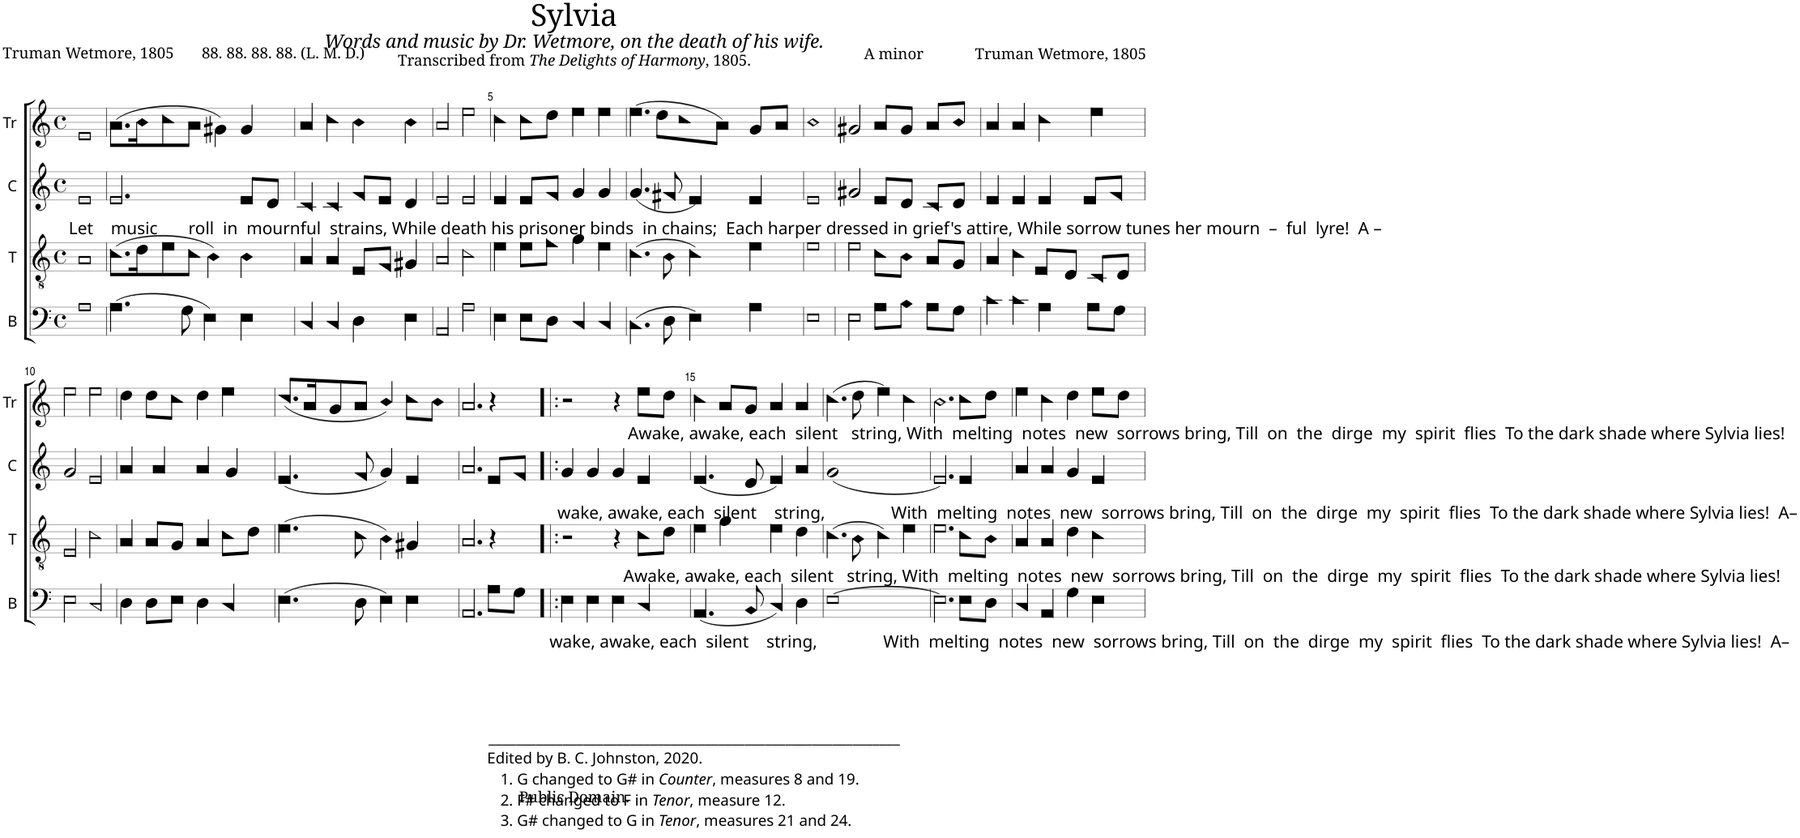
**kern	**kern	**kern	**kern
*part4	*part3	*part2	*part1
*staff4	*staff3	*staff2	*staff1
*I"B	*I"T	*I"C	*I"Tr
*I'B	*I'T	*I'C	*I'Tr
*clefF4	*clefGv2	*clefG2	*clefG2
*k[]	*k[]	*k[]	*k[]
*M4/4	*M4/4	*M4/4	*M4/4
*met(c)	*met(c)	*met(c)	*met(c)
=1	=1	=1	=1
!	!	!LO:TX:b:t=Let    music       roll  in  mournful  strains, While death his prisoner binds  in chains;  Each harper dressed in grief's attire, While sorrow tunes her mourn  –  ful  lyre!  A –	!
1A!	1A!	1e!	1e!
=2	=2	=2	=2
(4.A!\	(8.c!\L	2.e!/	(8.a!\L
.	16d!\K	.	16b!\K
.	8e!\	.	8cc!\
8G!\	8c!\J	.	8a!\J
4E!\)	4B!\)	.	4g#X!\)
4E!\	4B!\	8e!/L	4g#!/
.	.	8d!/J	.
=3	=3	=3	=3
4C!/	4A!/	4c!/	4a!/
4C!/	4A!/	4c!/	4cc!\
4D!\	8E!/L	8f!/L	4b!\
.	8F!/J	8e!/J	.
4E!\	4G#X!/	4d!/	4b!\
=4	=4	=4	=4
2AA!/	2A!/	2e!/	2a!/
2A!\	2c!\	2e!/	2ee!\
=5	=5	=5	=5
4E!\	4e!\	4e!/	4cc!\
8E!\L	8e!\L	8e!/L	8cc!\L
8D!\J	8f!\J	8f!/J	8dd!\J
4C!/	4g!\	4g!/	4ee!\
4C!/	4e!\	4g!/	4ee!\
=6	=6	=6	=6
(4.C!\	(4.c!\	(4.g!/	(4.ee!\
8D!\	8B!\	8f#X!/	8dd!\L
4E!\)	4c!\)	4e!/)	8cc!\
.	.	.	8a!\J)
4A!\	4e!\	4e!/	8g!/L
.	.	.	8a!/J
=7	=7	=7	=7
1E!	1e!	1e!	1b!
=8	=8	=8	=8
2E!\	2e!\	2g#X!/	2g#X!/
8A!\L	8c!\L	8e!/L	8a!/L
8B!\J	8B!\J	8d!/J	8g#!/J
8A!\L	8A!/L	8c!/L	8a!/L
8G!\J	8G!/J	8d!/J	8b!/J
=9	=9	=9	=9
4c!\	4A!/	4e!/	4a!/
4c!\	4c!\	4e!/	4a!/
4A!\	8E!/L	4e!/	4cc!\
.	8D!/J	.	.
8A!\L	8C!/L	8e!/L	4ee!\
8G!\J	8D!/J	8f!/J	.
!!LO:LB:g=z
=10	=10	=10	=10
2E!\	2E!/	2g!/	2ee!\
2C!/	2c!\	2e!/	2ee!\
=11	=11	=11	=11
4D!\	4A!/	4a!/	4dd!\
8D!\L	8A!/L	4a!/	8dd!\L
8E!\J	8G!/J	.	8cc!\J
4D!\	4A!/	4a!/	4dd!\
4C!/	8c!\L	4g!/	4ee!\
.	8d!\J	.	.
=12	=12	=12	=12
(4.E!\	(4.e!\	(4.e!/	(8.cc!/L
.	.	.	16a!/K
.	.	.	8g!/
8D!\	8c!\	8f!/	8a!/J
4E!\)	4B!\)	4g!/)	4b!/)
4E!\	4G#X!/	4e!/	8cc!\L
.	.	.	8b!\J
=13	=13	=13	=13
2.AA!/	2.A!/	2.a!/	2.a!/
8A!\L	4r	8e!/L	4r
8G!\J	.	8f!/J	.
=14!|:	=14!|:	=14!|:	=14!|:
!	!	!LO:TX:b:t=wake, awake, each  silent    string,               With  melting  notes  new  sorrows bring, Till  on  the  dirge  my  spirit  flies  To the dark shade where Sylvia lies!  A–	!
!LO:TX:b:t=_____________________________________________________________	!	!	!
!LO:TX:b:t=Edited by B. C. Johnston, 2020.	!	!	!
!LO:TX:b:t=1. G changed to G# in	!	!	!
!LO:TX:b:i:t=Counter	!	!	!
!LO:TX:b:t=, measures 8 and 19.	!	!	!
!LO:TX:b:t=2. F# changed to F in	!	!	!
!LO:TX:b:i:t=Tenor	!	!	!
!LO:TX:b:t=, measure 12.	!	!	!
!LO:TX:b:t=3. G# changed to G in	!	!	!
!LO:TX:b:i:t=Tenor	!	!	!
!LO:TX:b:t=, measures 21 and 24.	!	!	!
!LO:TX:b:t=wake, awake, each  silent    string,               With  melting  notes  new  sorrows bring, Till  on  the  dirge  my  spirit  flies  To the dark shade where Sylvia lies!  A–	!	!	!
4E!\	2r	4g!/	2r
4E!\	.	4g!/	.
4E!\	4r	4g!/	4r
!	!	!	!LO:TX:b:t=Awake, awake, each  silent   string, With  melting  notes  new  sorrows bring, Till  on  the  dirge  my  spirit  flies  To the dark shade where Sylvia lies!
!	!LO:TX:b:t=Awake, awake, each  silent   string, With  melting  notes  new  sorrows bring, Till  on  the  dirge  my  spirit  flies  To the dark shade where Sylvia lies!	!	!
4C!/	8c!\L	4e!/	8ee!\L
.	8d!\J	.	8dd!\J
=15	=15	=15	=15
(4.AA!/	4e!\	(4.e!/	4cc!\
.	4g!\	.	8a!/L
8BB!/	.	8d!/	8g!/J
4C!/)	4e!\	4e!/)	4a!/
4D!\	4d!\	4a!/	4a!/
=16	=16	=16	=16
[1E!	(4.c!\	(1g!	(4.cc!\
.	8B!\	.	8dd!\
.	4c!\)	.	4ee!\)
.	4e!\	.	4cc!\
=17	=17	=17	=17
2.E!\]	2.e!\	2.e!/)	2.b!\
8E!\L	8c!\L	4e!/	8cc!\L
8D!\J	8B!\J	.	8dd!\J
=18	=18	=18	=18
4C!/	4A!/	4a!/	4ee!\
4AA!/	4A!/	4a!/	4cc!\
4G!\	4d!\	4g!/	4dd!\
4E!\	4c!\	4e!/	8ee!\L
.	.	.	8dd!\J
=	=	=	=
*-	*-	*-	*-
